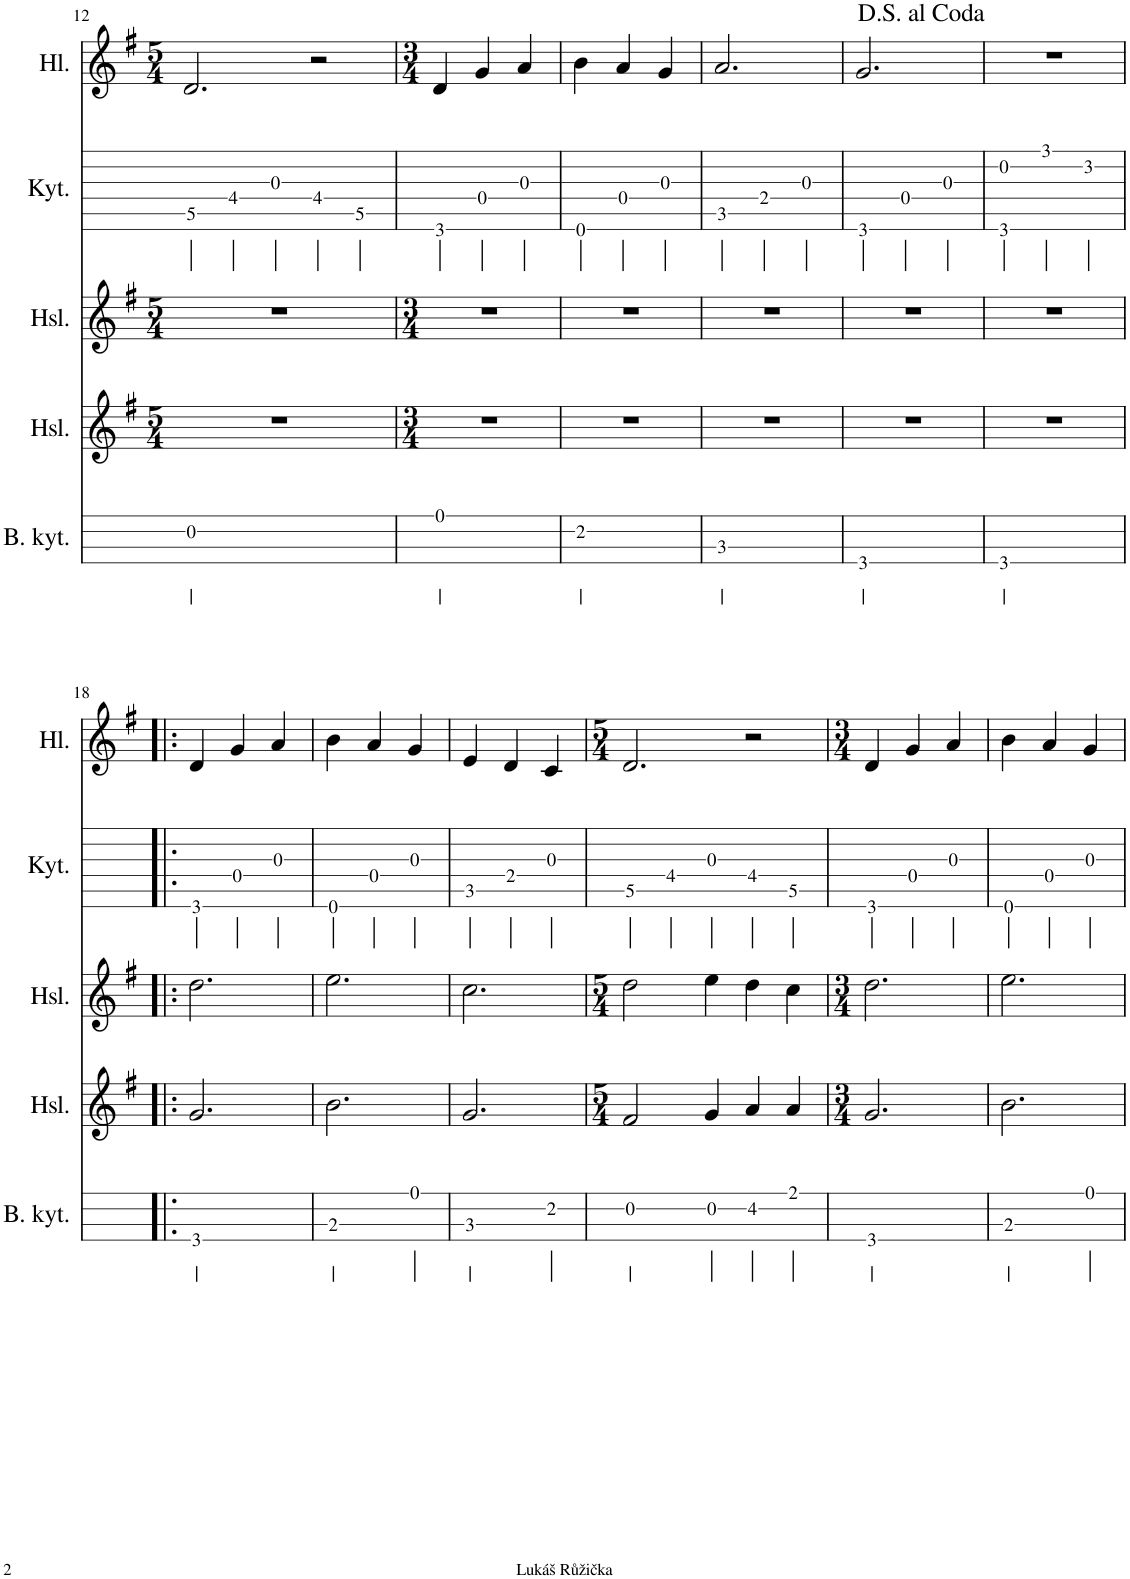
**kern	**kern	**kern	**kern	**kern
*part5	*part4	*part3	*part2	*part1
*staff5	*staff4	*staff3	*staff2	*staff1
*I"Basová kytara	*I"Housle	*I"Housle	*I"Akustická kytara	*I"Hlas
*I'B. kyt.	*I'Hsl.	*I'Hsl.	*I'Kyt.	*I'Hl.
!!LO:PB:g=z
*	*clefG2	*clefG2	*	*clefG2
*k[f#]	*k[f#]	*k[f#]	*k[f#]	*k[f#]
*M5/4	*M5/4	*M5/4	*M5/4	*M5/4
=12	=12	=12	=12	=12
2DD\	4%5r	4%5r	4D\	2.d/
.	.	.	4F#\	.
2r	.	.	4G\	.
.	.	.	4F#\	2r
4r	.	.	4D\	.
=13	=13	=13	=13	=13
*M3/4	*M3/4	*M3/4	*M3/4	*M3/4
2GG\	2.r	2.r	4GG\	4d/
.	.	.	4D\	4g/
4r	.	.	4G\	4a/
=14	=14	=14	=14	=14
2EE\	2.r	2.r	4EE\	4b\
.	.	.	4D\	4a/
4r	.	.	4G\	4g/
=15	=15	=15	=15	=15
2CC\	2.r	2.r	4C\	2.a/
.	.	.	4E\	.
4r	.	.	4G\	.
=16	=16	=16	=16	=16
2GGG\	2.r	2.r	4GG\	2.g/
.	.	.	4D\	.
4r	.	.	4G\	.
=17	=17	=17	=17	=17
2GGG\	2.r	2.r	4GG\ 4B\	2.r
.	.	.	4g\	.
4r	.	.	4d\	.
!!LO:LB:g=z
=18!|:	=18!|:	=18!|:	=18!|:	=18!|:
2GGG\	2.g/	2.dd\	4GG\	4d/
.	.	.	4D\	4g/
4r	.	.	4G\	4a/
=19	=19	=19	=19	=19
2BBB\	2.b\	2.ee\	4EE\	4b\
.	.	.	4D\	4a/
4GG\	.	.	4G\	4g/
=20	=20	=20	=20	=20
2CC\	2.g/	2.cc\	4C\	4e/
.	.	.	4E\	4d/
4EE\	.	.	4G\	4c/
=21	=21	=21	=21	=21
*M5/4	*M5/4	*M5/4	*M5/4	*M5/4
2DD\	2f#/	2dd\	4D\	2.d/
.	.	.	4F#\	.
4DD\	4g/	4ee\	4G\	.
4FF#\	4a/	4dd\	4F#\	2r
4AA\	4a/	4cc\	4D\	.
=22	=22	=22	=22	=22
*M3/4	*M3/4	*M3/4	*M3/4	*M3/4
2GGG\	2.g/	2.dd\	4GG\	4d/
.	.	.	4D\	4g/
4r	.	.	4G\	4a/
=23	=23	=23	=23	=23
2BBB\	2.b\	2.ee\	4EE\	4b\
.	.	.	4D\	4a/
4GG\	.	.	4G\	4g/
=	=	=	=	=
*-	*-	*-	*-	*-
